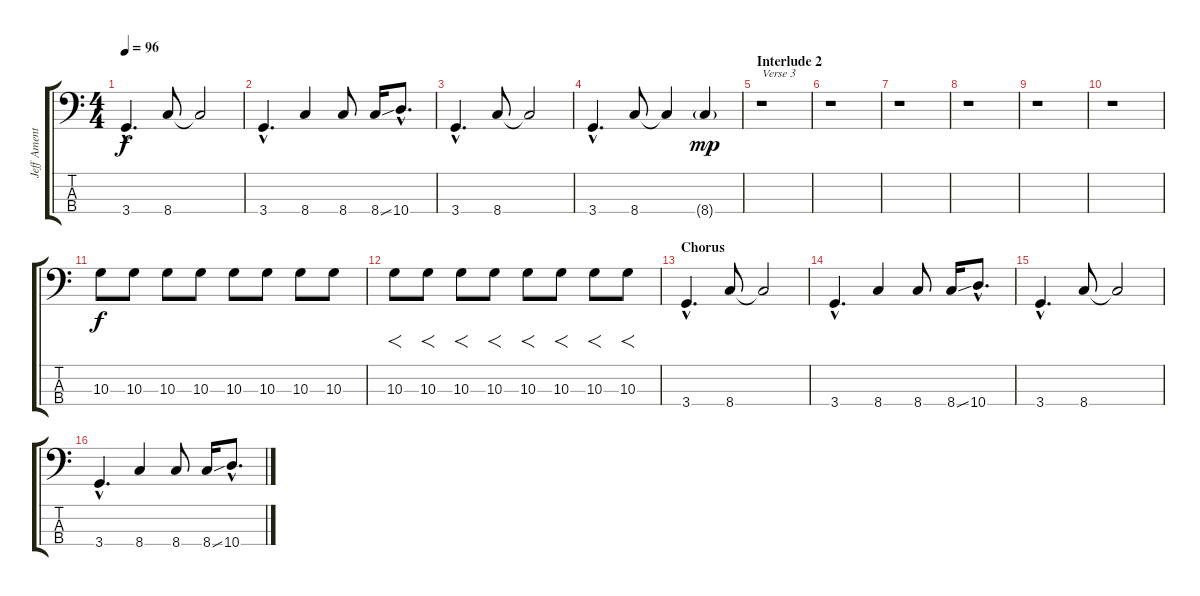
\track ("Jeff Ament" "Jeff Ament") {instrument fretlessbass}
\staff {score tabs}
\tuning (G2 D2 A1 E1) {hide}
\ts (4 4)
\tempo 96
\clef f4
\ks c
3.4{hac}.4{d dy f} 8.4.8 8.4{t}.2 |
3.4{hac}.4{d} 8.4.4 8.4.8 8.4{ss}.16 10.4{hac}.8{d} |
3.4{hac}.4{d} 8.4.8 8.4{t}.2 |
3.4{hac}.4{d} 8.4.8 8.4{t}.4 8.4{g}.4{dy mp} |
\section ("" "Interlude 2")
r.1{txt "Verse 3"} |
r.1 |
r.1 |
r.1 |
r.1 |
r.1 |
10.3.8{dy f} 10.3.8 10.3.8 10.3.8 10.3.8 10.3.8 10.3.8 10.3.8 |
10.3.8{f} 10.3.8{f} 10.3.8{f} 10.3.8{f} 10.3.8{f} 10.3.8{f} 10.3.8{f} 10.3.8{f} |
\section ("" "Chorus")
3.4{hac}.4{d} 8.4.8 8.4{t}.2 |
3.4{hac}.4{d} 8.4.4 8.4.8 8.4{ss}.16 10.4{hac}.8{d} |
3.4{hac}.4{d} 8.4.8 8.4{t}.2 |
3.4{hac}.4{d} 8.4.4 8.4.8 8.4{ss}.16 10.4{hac}.8{d}
